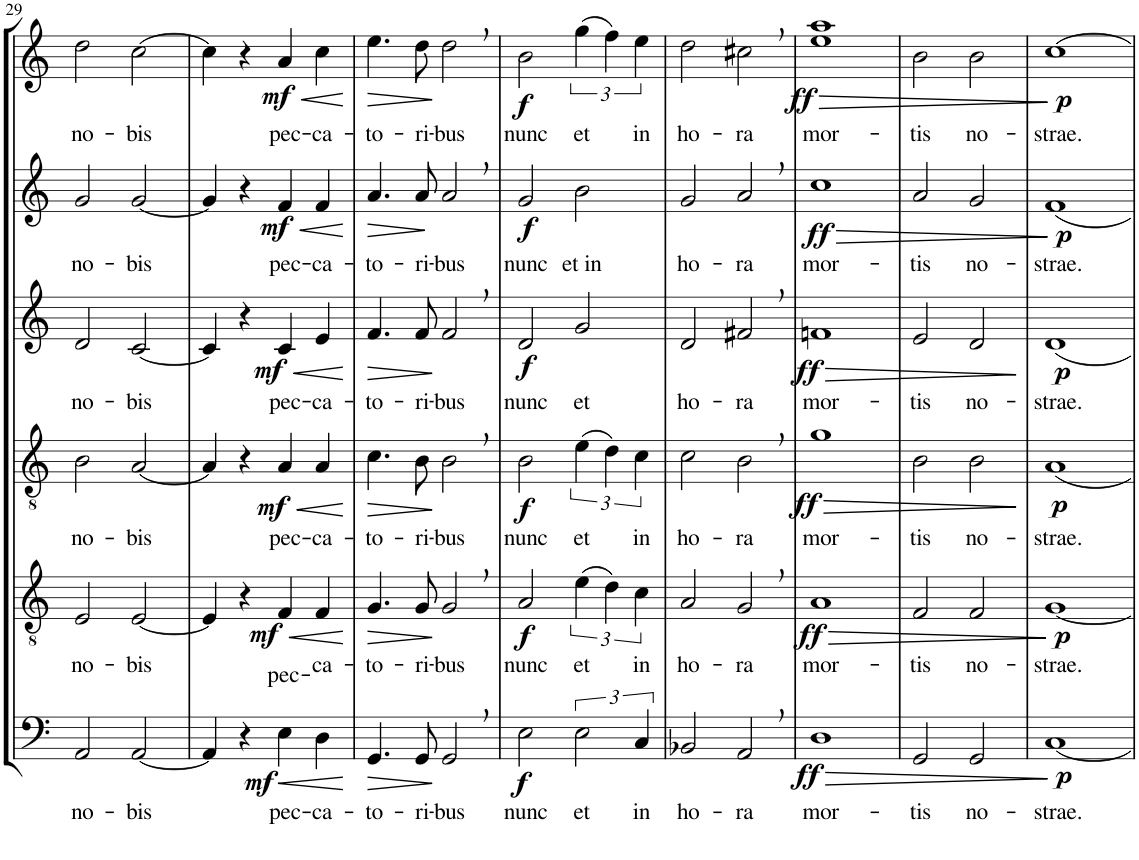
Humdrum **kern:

**kern	**text	**dynam	**kern	**text	**dynam	**kern	**text	**dynam	**kern	**text	**dynam	**kern	**text	**dynam	**kern	**text	**dynam
*part6	*part6	*part6	*part5	*part5	*part5	*part4	*part4	*part4	*part3	*part3	*part3	*part2	*part2	*part2	*part1	*part1	*part1
*staff6	*staff6	*staff6	*staff5	*staff5	*staff5	*staff4	*staff4	*staff4	*staff3	*staff3	*staff3	*staff2	*staff2	*staff2	*staff1	*staff1	*staff1
*I"Bassi	*	*	*I"Tenori II	*	*	*I"Tenori I	*	*	*I"Contralti II	*	*	*I"Contralti I	*	*	*I"Soprani	*	*
!!LO:PB:g=z
*clefF4	*	*	*clefGv2	*	*	*clefGv2	*	*	*clefG2	*	*	*clefG2	*	*	*clefG2	*	*
*k[]	*	*	*k[]	*	*	*k[]	*	*	*k[]	*	*	*k[]	*	*	*k[]	*	*
*M2/2	*	*	*M2/2	*	*	*M2/2	*	*	*M2/2	*	*	*M2/2	*	*	*M2/2	*	*
=29	=29	=29	=29	=29	=29	=29	=29	=29	=29	=29	=29	=29	=29	=29	=29	=29	=29
!	!LO:LY:b	!	!	!LO:LY:b	!	!	!LO:LY:b	!	!	!LO:LY:b	!	!	!LO:LY:b	!	!	!LO:LY:b	!
2AA/	no-	.	2E/	no-	.	2B\	no-	.	2d/	no-	.	2g/	no-	.	2dd\	no-	.
!	!LO:LY:b	!	!	!LO:LY:b	!	!	!LO:LY:b	!	!	!LO:LY:b	!	!	!LO:LY:b	!	!	!LO:LY:b	!
[2AA/	-bis	.	[2E/	-bis	.	[2A/	-bis	.	[2c/	-bis	.	[2g/	-bis	.	[2cc\	-bis	.
=30	=30	=30	=30	=30	=30	=30	=30	=30	=30	=30	=30	=30	=30	=30	=30	=30	=30
4AA/]	.	.	4E/]	.	.	4A/]	.	.	4c/]	.	.	4g/]	.	.	4cc\]	.	.
!	!	!LO:DY:b	!	!	!	!	!	!	!	!	!	!	!	!	!	!	!
4r	.	mf	4r	.	.	4r	.	.	4r	.	.	4r	.	.	4r	.	.
!	!LO:LY:b	!LO:HP:b	!	!LO:LY:b	!LO:HP:b	!	!LO:LY:b	!LO:HP:b	!	!LO:LY:b	!LO:HP:b	!	!LO:LY:b	!LO:HP:b	!	!LO:LY:b	!LO:HP:b
!	!	!	!	!	!LO:DY:n=1:b	!	!	!LO:DY:n=1:b	!	!	!LO:DY:n=1:b	!	!	!LO:DY:n=1:b	!	!	!LO:DY:n=1:b
4E\	pec-	<	4F/	pec-	< mf	4A/	pec-	< mf	4c/	pec-	< mf	4f/	pec-	< mf	4a/	pec-	< mf
!	!LO:LY:b	!	!	!LO:LY:b	!	!	!LO:LY:b	!	!	!LO:LY:b	!	!	!LO:LY:b	!	!	!LO:LY:b	!
4D\	-ca-	.	4F/	-ca-	.	4A/	-ca-	.	4e/	-ca-	.	4f/	-ca-	.	4cc\	-ca-	.
.	.	[	.	.	[	.	.	[	.	.	[	.	.	[	.	.	[
=31	=31	=31	=31	=31	=31	=31	=31	=31	=31	=31	=31	=31	=31	=31	=31	=31	=31
!	!LO:LY:b	!LO:HP:b	!	!LO:LY:b	!LO:HP:b	!	!LO:LY:b	!LO:HP:b	!	!LO:LY:b	!LO:HP:b	!	!LO:LY:b	!LO:HP:b	!	!LO:LY:b	!LO:HP:b
4.GG/	-to-	>	4.G/	-to-	>	4.c\	-to-	>	4.f/	-to-	>	4.a/	-to-	>	4.ee\	-to-	>
!	!LO:LY:b	!	!	!LO:LY:b	!	!	!LO:LY:b	!	!	!LO:LY:b	!	!	!LO:LY:b	!	!	!LO:LY:b	!
8GG/	-ri-	.	8G/	-ri-	.	8B\	-ri-	.	8f/	-ri-	.	8a/	-ri-	.	8dd\	-ri-	.
!	!LO:LY:b	!	!	!LO:LY:b	!	!	!LO:LY:b	!	!	!LO:LY:b	!	!	!LO:LY:b	!	!	!LO:LY:b	!
2GG,/	-bus	]	2G,/	-bus	]	2B,\	-bus	]	2f,/	-bus	]	2a,/	-bus	]	2dd,\	-bus	]
=32	=32	=32	=32	=32	=32	=32	=32	=32	=32	=32	=32	=32	=32	=32	=32	=32	=32
!	!LO:LY:b	!LO:DY:b	!	!LO:LY:b	!LO:DY:b	!	!LO:LY:b	!LO:DY:b	!	!LO:LY:b	!LO:DY:b	!	!LO:LY:b	!LO:DY:b	!	!LO:LY:b	!LO:DY:b
2E\	nunc	f	2A/	nunc	f	2B\	nunc	f	2d/	nunc	f	2g/	nunc	f	2b\	nunc	f
!	!LO:LY:b	!	!	!LO:LY:b	!	!	!LO:LY:b	!	!	!LO:LY:b	!	!	!LO:LY:b	!	!	!LO:LY:b	!
3E\	et	.	(6e\	et	.	(6e\	et	.	2g/	et	.	2b\	et in	.	(6gg\	et	.
.	.	.	6d\)	.	.	6d\)	.	.	.	.	.	.	.	.	6ff\)	.	.
!	!LO:LY:b	!	!	!LO:LY:b	!	!	!LO:LY:b	!	!	!	!	!	!	!	!	!LO:LY:b	!
6C/	in	.	6c\	in	.	6c\	in	.	.	.	.	.	.	.	6ee\	in	.
=33	=33	=33	=33	=33	=33	=33	=33	=33	=33	=33	=33	=33	=33	=33	=33	=33	=33
!	!LO:LY:b	!	!	!LO:LY:b	!	!	!LO:LY:b	!	!	!LO:LY:b	!	!	!LO:LY:b	!	!	!LO:LY:b	!
2BB-X/	ho-	.	2A/	ho-	.	2c\	ho-	.	2d/	ho-	.	2g/	ho-	.	2dd\	ho-	.
!	!LO:LY:b	!	!	!LO:LY:b	!	!	!LO:LY:b	!	!	!LO:LY:b	!	!	!LO:LY:b	!	!	!LO:LY:b	!
2AA,/	-ra	.	2G,/	-ra	.	2B,\	-ra	.	2f#X,/	-ra	.	2a,/	-ra	.	2cc#X,\	-ra	.
=34	=34	=34	=34	=34	=34	=34	=34	=34	=34	=34	=34	=34	=34	=34	=34	=34	=34
!	!LO:LY:b	!LO:HP:b	!	!LO:LY:b	!LO:HP:b	!	!LO:LY:b	!LO:HP:b	!	!LO:LY:b	!LO:HP:b	!	!LO:LY:b	!LO:HP:b	!	!LO:LY:b	!LO:HP:b
!	!	!LO:DY:n=1:b	!	!	!LO:DY:n=1:b	!	!	!LO:DY:n=1:b	!	!	!LO:DY:n=1:b	!	!	!LO:DY:n=1:b	!	!	!LO:DY:n=1:b
1D	mor-	> ff	1A	mor-	> ff	1g	mor-	> ff	1fn	mor-	> ff	1cc	mor-	> ff	1ee 1aa	mor-	> ff
=35	=35	=35	=35	=35	=35	=35	=35	=35	=35	=35	=35	=35	=35	=35	=35	=35	=35
!	!LO:LY:b	!	!	!LO:LY:b	!	!	!LO:LY:b	!	!	!LO:LY:b	!	!	!LO:LY:b	!	!	!LO:LY:b	!
2GG/	-tis	.	2F/	-tis	.	2B\	-tis	.	2e/	-tis	.	2a/	-tis	.	2b\	-tis	.
!	!LO:LY:b	!	!	!LO:LY:b	!	!	!LO:LY:b	!	!	!LO:LY:b	!	!	!LO:LY:b	!	!	!LO:LY:b	!
2GG/	no-	.	2F/	no-	.	2B\	no-	.	2d/	no-	.	2g/	no-	.	2b\	no-	.
.	.	]	.	.	]	.	.	]	.	.	]	.	.	]	.	.	]
=36	=36	=36	=36	=36	=36	=36	=36	=36	=36	=36	=36	=36	=36	=36	=36	=36	=36
!	!LO:LY:b	!LO:DY:b	!	!LO:LY:b	!LO:DY:b	!	!LO:LY:b	!LO:DY:b	!	!LO:LY:b	!LO:DY:b	!	!LO:LY:b	!LO:DY:b	!	!LO:LY:b	!LO:DY:b
[1C	-strae.	p	[1G	-strae.	p	1A	-strae.	p	1d	-strae.	p	1f	-strae.	p	[1cc	-strae.	p
=	=	=	=	=	=	=	=	=	=	=	=	=	=	=	=	=	=
*-	*-	*-	*-	*-	*-	*-	*-	*-	*-	*-	*-	*-	*-	*-	*-	*-	*-
